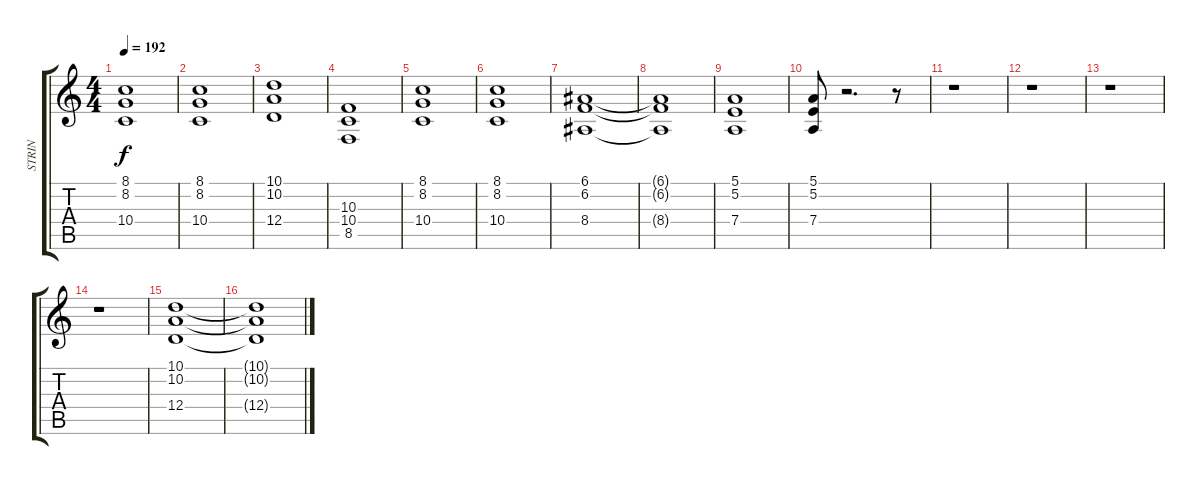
\track ("     STRING ENSEMBLE" "     STRIN") {instrument stringensemble2}
\staff {score tabs}
\tuning (E4 B3 G3 D3 A2 E2) {hide}
\ts (4 4)
\tempo 192
\clef g2
\ks c
(8.1 8.2 10.4).1{dy f} |
(8.1 8.2 10.4).1 |
(10.1 10.2 12.4).1 |
(10.3 10.4 8.5).1 |
(8.1 8.2 10.4).1 |
(8.1 8.2 10.4).1 |
(6.1 6.2 8.4).1 |
(6.1{t} 6.2{t} 8.4{t}).1 |
(5.1 5.2 7.4).1 |
(5.1 5.2 7.4).8 r.2{d} r.8 |
r.1 |
r.1 |
r.1 |
r.1 |
(10.1 10.2 12.4).1 |
(10.1{t} 10.2{t} 12.4{t}).1
